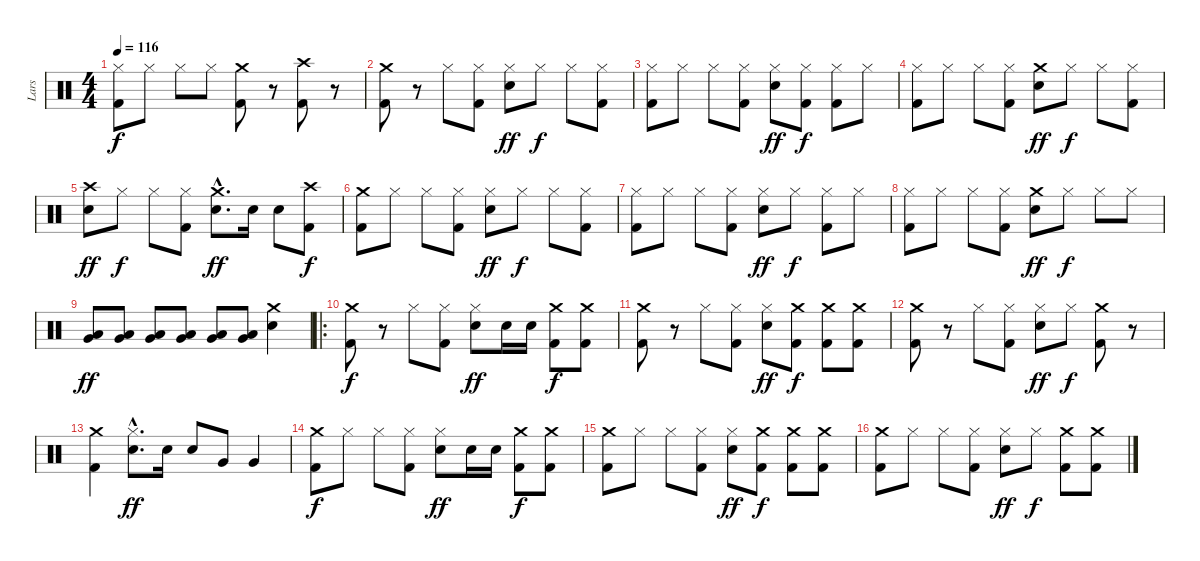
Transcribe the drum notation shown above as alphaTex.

\track ("Lars" "Lars") {instrument percussion}
\staff {score}
\articulation defaults
\ts (4 4)
\tempo 116
\clef neutral
\ks aminor
("Hi-Hat (closed)" "Kick (hit) 2").8{dy f} "Hi-Hat (closed)".8 "Hi-Hat (closed)".8 "Hi-Hat (closed)".8 ("Crash medium (hit)" "Kick (hit) 2").8 r.8 ("Crash high (hit)" "Kick (hit) 2").8 r.8 |
("Crash medium (hit)" "Kick (hit) 2").8 r.8 "Hi-Hat (closed)".8 ("Hi-Hat (closed)" "Kick (hit) 2").8 ("Hi-Hat (closed)" "Snare (hit) 2").8{dy ff} "Hi-Hat (closed)".8{dy f} "Hi-Hat (closed)".8 ("Hi-Hat (closed)" "Kick (hit) 2").8 |
("Hi-Hat (closed)" "Kick (hit) 2").8 "Hi-Hat (closed)".8 "Hi-Hat (closed)".8 ("Hi-Hat (closed)" "Kick (hit) 2").8 ("Hi-Hat (closed)" "Snare (hit) 2").8{dy ff} ("Hi-Hat (closed)" "Kick (hit) 2").8{dy f} ("Hi-Hat (closed)" "Kick (hit) 2").8 "Hi-Hat (closed)".8 |
("Hi-Hat (closed)" "Kick (hit) 2").8 "Hi-Hat (closed)".8 "Hi-Hat (closed)".8 ("Hi-Hat (closed)" "Kick (hit) 2").8 ("Crash medium (hit)" "Snare (hit) 2").8{dy ff} "Hi-Hat (closed)".8{dy f} "Hi-Hat (closed)".8 ("Hi-Hat (closed)" "Kick (hit) 2").8 |
("Crash high (hit)" "Snare (hit) 2").8{dy ff} "Hi-Hat (closed)".8{dy f} "Hi-Hat (closed)".8 ("Hi-Hat (closed)" "Kick (hit) 2").8 ("Crash medium (hit)"{hac} "Snare (hit) 2"{hac}).8{d dy ff} "Snare (hit) 2".16 "Snare (hit) 2".8 ("Crash high (hit)" "Kick (hit) 2").8{dy f} |
("Crash medium (hit)" "Kick (hit) 2").8 "Hi-Hat (closed)".8 "Hi-Hat (closed)".8 ("Hi-Hat (closed)" "Kick (hit) 2").8 ("Hi-Hat (closed)" "Snare (hit) 2").8{dy ff} "Hi-Hat (closed)".8{dy f} "Hi-Hat (closed)".8 ("Hi-Hat (closed)" "Kick (hit) 2").8 |
("Hi-Hat (closed)" "Kick (hit) 2").8 "Hi-Hat (closed)".8 "Hi-Hat (closed)".8 ("Hi-Hat (closed)" "Kick (hit) 2").8 ("Hi-Hat (closed)" "Snare (hit) 2").8{dy ff} "Hi-Hat (closed)".8{dy f} ("Hi-Hat (closed)" "Kick (hit) 2").8 "Hi-Hat (closed)".8 |
("Hi-Hat (closed)" "Kick (hit) 2").8 "Hi-Hat (closed)".8 "Hi-Hat (closed)".8 ("Hi-Hat (closed)" "Kick (hit) 2").8 ("Crash medium (hit)" "Snare (hit) 2").8{dy ff} "Hi-Hat (closed)".8{dy f} "Hi-Hat (closed)".8 "Hi-Hat (closed)".8 |
("Low Tom (hit)" "Very Low Tom (hit)").8{dy ff} ("Low Tom (hit)" "Very Low Tom (hit)").8 ("Low Tom (hit)" "Very Low Tom (hit)").8 ("Low Tom (hit)" "Very Low Tom (hit)").8 ("Low Tom (hit)" "Very Low Tom (hit)").8 ("Low Tom (hit)" "Very Low Tom (hit)").8 ("Crash medium (hit)" "Snare (hit) 2").4 |
\ro
("Crash medium (hit)" "Kick (hit) 2").8{dy f} r.8 "Hi-Hat (closed)".8 ("Hi-Hat (closed)" "Kick (hit) 2").8 ("Hi-Hat (closed)" "Snare (hit) 2").8{dy ff} "Snare (hit) 2".16 "Snare (hit) 2".16 ("Crash medium (hit)" "Kick (hit) 2").8{dy f} ("Crash medium (hit)" "Kick (hit) 2").8 |
("Crash medium (hit)" "Kick (hit) 2").8 r.8 "Hi-Hat (closed)".8 ("Hi-Hat (closed)" "Kick (hit) 2").8 ("Hi-Hat (closed)" "Snare (hit) 2").8{dy ff} ("Crash medium (hit)" "Kick (hit) 2").8{dy f} ("Crash medium (hit)" "Kick (hit) 2").8 ("Crash medium (hit)" "Kick (hit) 2").8 |
("Crash medium (hit)" "Kick (hit) 2").8 r.8 "Hi-Hat (closed)".8 ("Hi-Hat (closed)" "Kick (hit) 2").8 ("Hi-Hat (closed)" "Snare (hit) 2").8{dy ff} "Hi-Hat (closed)".8{dy f} ("Crash medium (hit)" "Kick (hit) 2").8 r.8 |
("Crash medium (hit)" "Kick (hit) 2").4 ("Hi-Hat (closed)"{hac} "Snare (hit) 2"{hac}).8{d dy ff} "Snare (hit) 2".16 "Snare (hit) 2".8 "Very Low Tom (hit)".8 "Very Low Tom (hit)".4 |
("Crash medium (hit)" "Kick (hit) 2").8{dy f} "Hi-Hat (closed)".8 "Hi-Hat (closed)".8 ("Hi-Hat (closed)" "Kick (hit) 2").8 ("Hi-Hat (closed)" "Snare (hit) 2").8{dy ff} "Snare (hit) 2".16 "Snare (hit) 2".16 ("Crash medium (hit)" "Kick (hit) 2").8{dy f} ("Crash medium (hit)" "Kick (hit) 2").8 |
("Crash medium (hit)" "Kick (hit) 2").8 "Hi-Hat (closed)".8 "Hi-Hat (closed)".8 ("Hi-Hat (closed)" "Kick (hit) 2").8 ("Hi-Hat (closed)" "Snare (hit) 2").8{dy ff} ("Crash medium (hit)" "Kick (hit) 2").8{dy f} ("Crash medium (hit)" "Kick (hit) 2").8 ("Crash medium (hit)" "Kick (hit) 2").8 |
("Crash medium (hit)" "Kick (hit) 2").8 "Hi-Hat (closed)".8 "Hi-Hat (closed)".8 ("Hi-Hat (closed)" "Kick (hit) 2").8 ("Hi-Hat (closed)" "Snare (hit) 2").8{dy ff} "Hi-Hat (closed)".8{dy f} ("Crash medium (hit)" "Kick (hit) 2").8 ("Crash medium (hit)" "Kick (hit) 2").8
